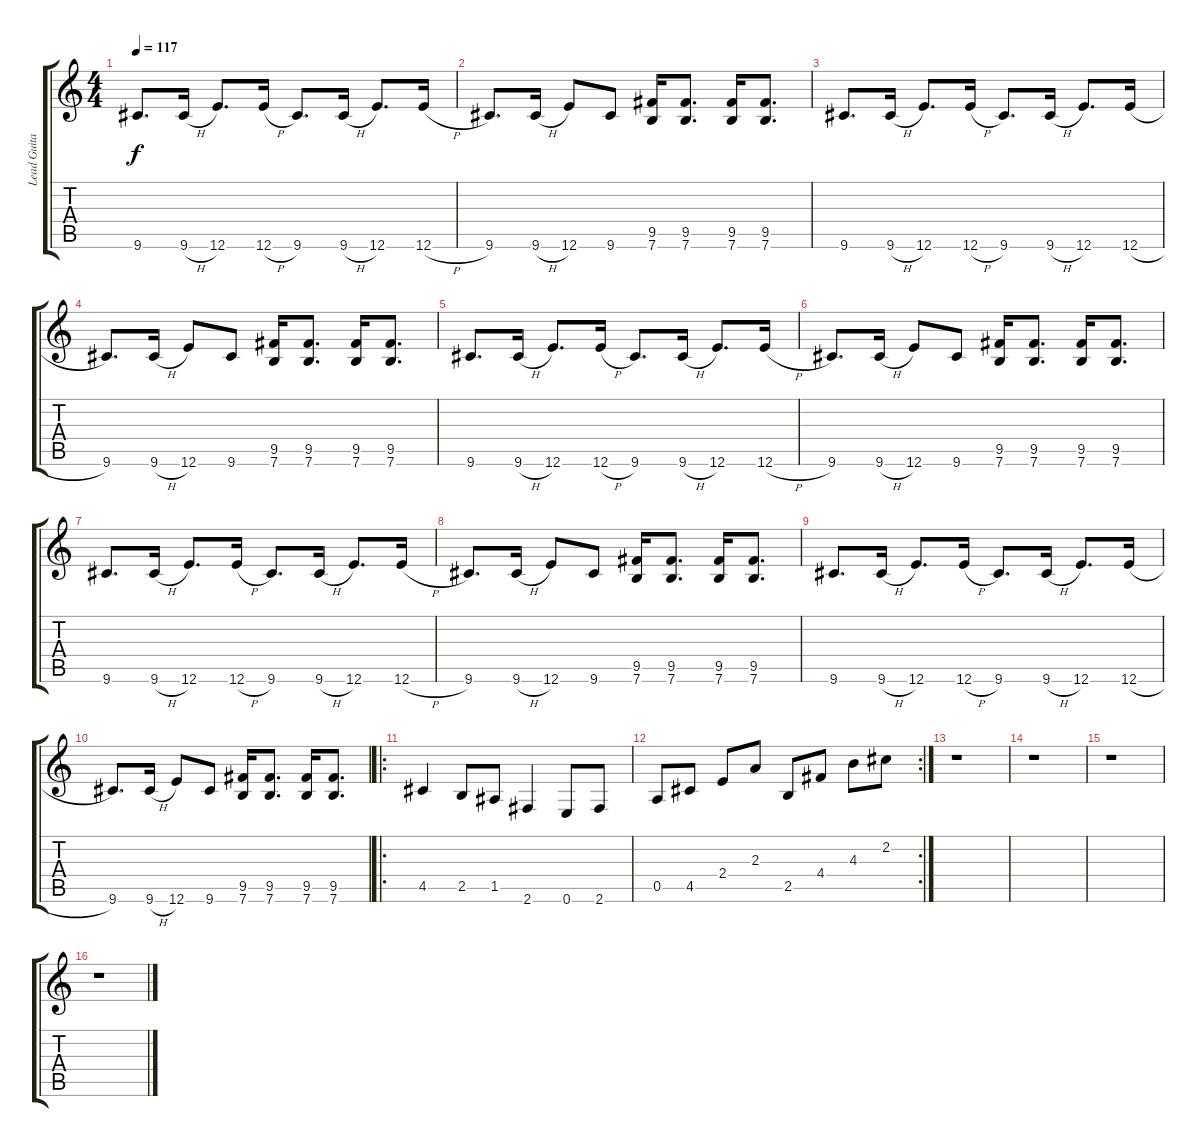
\track ("Lead Guitar" "Lead Guita") {instrument distortionguitar}
\staff {score tabs}
\tuning (E4 B3 G3 D3 A2 E2) {hide}
\ts (4 4)
\tempo 117
\clef g2
\ks c
9.6.8{d dy f} 9.6{h}.16 12.6.8{d} 12.6{h}.16 9.6.8{d} 9.6{h}.16 12.6.8{d} 12.6{h}.16 |
9.6.8{d} 9.6{h}.16 12.6.8 9.6.8 (9.5 7.6).16 (9.5 7.6).8{d} (9.5 7.6).16 (9.5 7.6).8{d} |
9.6.8{d} 9.6{h}.16 12.6.8{d} 12.6{h}.16 9.6.8{d} 9.6{h}.16 12.6.8{d} 12.6{h}.16 |
9.6.8{d} 9.6{h}.16 12.6.8 9.6.8 (9.5 7.6).16 (9.5 7.6).8{d} (9.5 7.6).16 (9.5 7.6).8{d} |
9.6.8{d} 9.6{h}.16 12.6.8{d} 12.6{h}.16 9.6.8{d} 9.6{h}.16 12.6.8{d} 12.6{h}.16 |
9.6.8{d} 9.6{h}.16 12.6.8 9.6.8 (9.5 7.6).16 (9.5 7.6).8{d} (9.5 7.6).16 (9.5 7.6).8{d} |
9.6.8{d} 9.6{h}.16 12.6.8{d} 12.6{h}.16 9.6.8{d} 9.6{h}.16 12.6.8{d} 12.6{h}.16 |
9.6.8{d} 9.6{h}.16 12.6.8 9.6.8 (9.5 7.6).16 (9.5 7.6).8{d} (9.5 7.6).16 (9.5 7.6).8{d} |
9.6.8{d} 9.6{h}.16 12.6.8{d} 12.6{h}.16 9.6.8{d} 9.6{h}.16 12.6.8{d} 12.6{h}.16 |
9.6.8{d} 9.6{h}.16 12.6.8 9.6.8 (9.5 7.6).16 (9.5 7.6).8{d} (9.5 7.6).16 (9.5 7.6).8{d} |
\ro
4.5.4 2.5.8 1.5.8 2.6.4 0.6.8 2.6.8 |
\rc 2
0.5.8 4.5.8 2.4.8 2.3.8 2.5.8 4.4.8 4.3.8 2.2.8 |
r.1 |
r.1 |
r.1 |
r.1
